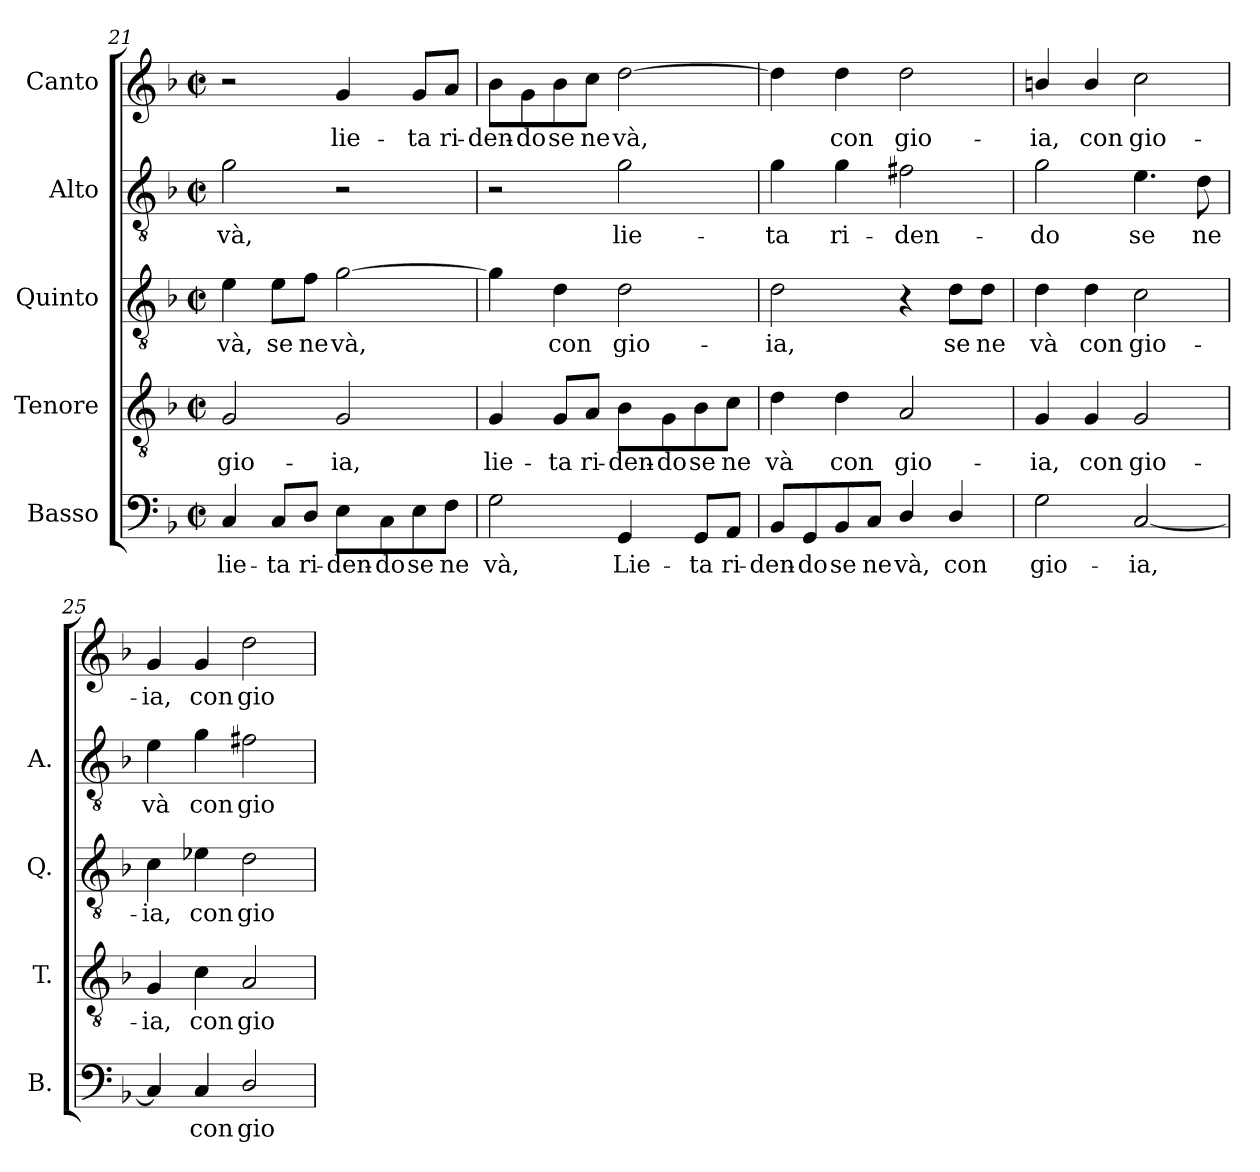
**kern	**text	**kern	**text	**kern	**text	**kern	**text	**kern	**text
*part5	*part5	*part4	*part4	*part3	*part3	*part2	*part2	*part1	*part1
*staff5	*staff5	*staff4	*staff4	*staff3	*staff3	*staff2	*staff2	*staff1	*staff1
*I"Basso	*	*I"Tenore	*	*I"Quinto	*	*I"Alto	*	*I"Canto	*
*I'B.	*	*I'T.	*	*I'Q.	*	*I'A.	*	*	*
*clefF4	*	*clefGv2	*	*clefGv2	*	*clefGv2	*	*clefG2	*
*	*	*ITrd7c12	*	*ITrd7c12	*	*ITrd7c12	*	*	*
*k[b-]	*	*k[b-]	*	*k[b-]	*	*k[b-]	*	*k[b-]	*
*F:	*	*F:	*	*F:	*	*F:	*	*F:	*
*M2/2	*	*M2/2	*	*M2/2	*	*M2/2	*	*M2/2	*
*met(c|)	*	*met(c|)	*	*met(c|)	*	*met(c|)	*	*met(c|)	*
=21	=21	=21	=21	=21	=21	=21	=21	=21	=21
!	!LO:LY:b:color=#000000	!	!	!	!	!	!	!	!
!	!	!	!LO:LY:b:color=#000000	!	!	!	!	!	!
!	!	!	!	!	!LO:LY:b:color=#000000	!	!	!	!
!	!	!	!	!	!	!	!LO:LY:b:color=#000000	!	!
4Ci/	lie-	2GGi/	gio-	4Ei\	và,	2Gi\	và,	2r	.
!	!LO:LY:b:color=#000000	!	!	!	!	!	!	!	!
!	!	!	!	!	!LO:LY:b:color=#000000	!	!	!	!
8Ci/L	-ta	.	.	8Ei\L	se	.	.	.	.
!	!LO:LY:b:color=#000000	!	!	!	!	!	!	!	!
!	!	!	!	!	!LO:LY:b:color=#000000	!	!	!	!
8Di/J	ri-	.	.	8Fi\J	ne	.	.	.	.
!	!LO:LY:b:color=#000000	!	!	!	!	!	!	!	!
!	!	!	!LO:LY:b:color=#000000	!	!	!	!	!	!
!	!	!	!	!	!LO:LY:b:color=#000000	!	!	!	!
!	!	!	!	!	!	!	!	!	!LO:LY:b:color=#000000
8Ei\L	-den-	2GGi/	-ia,	[2Gi\	và,	2r	.	4gi/	lie-
!	!LO:LY:b:color=#000000	!	!	!	!	!	!	!	!
8Ci\	-do	.	.	.	.	.	.	.	.
!	!LO:LY:b:color=#000000	!	!	!	!	!	!	!	!
!	!	!	!	!	!	!	!	!	!LO:LY:b:color=#000000
8Ei\	se	.	.	.	.	.	.	8gi/L	-ta
!	!LO:LY:b:color=#000000	!	!	!	!	!	!	!	!
!	!	!	!	!	!	!	!	!	!LO:LY:b:color=#000000
8Fi\J	ne	.	.	.	.	.	.	8ai/J	ri-
!!LO:LB:g=z
=22	=22	=22	=22	=22	=22	=22	=22	=22	=22
!	!LO:LY:b:color=#000000	!	!	!	!	!	!	!	!
!	!	!	!LO:LY:b:color=#000000	!	!	!	!	!	!
!	!	!	!	!	!	!	!	!	!LO:LY:b:color=#000000
2Gi\	và,	4GGi/	lie-	4Gi\]	.	2r	.	8b-i\L	-den-
!	!	!	!	!	!	!	!	!	!LO:LY:b:color=#000000
.	.	.	.	.	.	.	.	8gi\	-do
!	!	!	!LO:LY:b:color=#000000	!	!	!	!	!	!
!	!	!	!	!	!LO:LY:b:color=#000000	!	!	!	!
!	!	!	!	!	!	!	!	!	!LO:LY:b:color=#000000
.	.	8GGi/L	-ta	4Di\	con	.	.	8b-i\	se
!	!	!	!LO:LY:b:color=#000000	!	!	!	!	!	!
!	!	!	!	!	!	!	!	!	!LO:LY:b:color=#000000
.	.	8AAi/J	ri-	.	.	.	.	8cci\J	ne
!	!LO:LY:b:color=#000000	!	!	!	!	!	!	!	!
!	!	!	!LO:LY:b:color=#000000	!	!	!	!	!	!
!	!	!	!	!	!LO:LY:b:color=#000000	!	!	!	!
!	!	!	!	!	!	!	!LO:LY:b:color=#000000	!	!
!	!	!	!	!	!	!	!	!	!LO:LY:b:color=#000000
4GGi/	Lie-	8BB-i\L	-den-	2Di\	gio-	2Gi\	lie-	[2ddi\	và,
!	!	!	!LO:LY:b:color=#000000	!	!	!	!	!	!
.	.	8GGi\	-do	.	.	.	.	.	.
!	!LO:LY:b:color=#000000	!	!	!	!	!	!	!	!
!	!	!	!LO:LY:b:color=#000000	!	!	!	!	!	!
8GGi/L	-ta	8BB-i\	se	.	.	.	.	.	.
!	!LO:LY:b:color=#000000	!	!	!	!	!	!	!	!
!	!	!	!LO:LY:b:color=#000000	!	!	!	!	!	!
8AAi/J	ri-	8Ci\J	ne	.	.	.	.	.	.
=23	=23	=23	=23	=23	=23	=23	=23	=23	=23
!	!LO:LY:b:color=#000000	!	!	!	!	!	!	!	!
!	!	!	!LO:LY:b:color=#000000	!	!	!	!	!	!
!	!	!	!	!	!LO:LY:b:color=#000000	!	!	!	!
!	!	!	!	!	!	!	!LO:LY:b:color=#000000	!	!
8BB-i/L	-den-	4Di\	và	2Di\	-ia,	4Gi\	-ta	4ddi\]	.
!	!LO:LY:b:color=#000000	!	!	!	!	!	!	!	!
8GGi/	-do	.	.	.	.	.	.	.	.
!	!LO:LY:b:color=#000000	!	!	!	!	!	!	!	!
!	!	!	!LO:LY:b:color=#000000	!	!	!	!	!	!
!	!	!	!	!	!	!	!LO:LY:b:color=#000000	!	!
!	!	!	!	!	!	!	!	!	!LO:LY:b:color=#000000
8BB-i/	se	4Di\	con	.	.	4Gi\	ri-	4ddi\	con
!	!LO:LY:b:color=#000000	!	!	!	!	!	!	!	!
8Ci/J	ne	.	.	.	.	.	.	.	.
!	!LO:LY:b:color=#000000	!	!	!	!	!	!	!	!
!	!	!	!LO:LY:b:color=#000000	!	!	!	!	!	!
!	!	!	!	!	!	!	!LO:LY:b:color=#000000	!	!
!	!	!	!	!	!	!	!	!	!LO:LY:b:color=#000000
4Di/	và,	2AAi/	gio-	4r	.	2F#Xi\	-den-	2ddi\	gio-
!	!LO:LY:b:color=#000000	!	!	!	!	!	!	!	!
!	!	!	!	!	!LO:LY:b:color=#000000	!	!	!	!
4Di/	con	.	.	8Di\L	se	.	.	.	.
!	!	!	!	!	!LO:LY:b:color=#000000	!	!	!	!
.	.	.	.	8Di\J	ne	.	.	.	.
=24	=24	=24	=24	=24	=24	=24	=24	=24	=24
!	!LO:LY:b:color=#000000	!	!	!	!	!	!	!	!
!	!	!	!LO:LY:b:color=#000000	!	!	!	!	!	!
!	!	!	!	!	!LO:LY:b:color=#000000	!	!	!	!
!	!	!	!	!	!	!	!LO:LY:b:color=#000000	!	!
!	!	!	!	!	!	!	!	!	!LO:LY:b:color=#000000
2Gi\	gio-	4GGi/	-ia,	4Di\	và	2Gi\	-do	4bni/	-ia,
!	!	!	!LO:LY:b:color=#000000	!	!	!	!	!	!
!	!	!	!	!	!LO:LY:b:color=#000000	!	!	!	!
!	!	!	!	!	!	!	!	!	!LO:LY:b:color=#000000
.	.	4GGi/	con	4Di\	con	.	.	4bi/	con
!	!LO:LY:b:color=#000000	!	!	!	!	!	!	!	!
!	!	!	!LO:LY:b:color=#000000	!	!	!	!	!	!
!	!	!	!	!	!LO:LY:b:color=#000000	!	!	!	!
!	!	!	!	!	!	!	!LO:LY:b:color=#000000	!	!
!	!	!	!	!	!	!	!	!	!LO:LY:b:color=#000000
[2Ci/	-ia,	2GGi/	gio-	2Ci\	gio-	4.Ei\	se	2cci\	gio-
!	!	!	!	!	!	!	!LO:LY:b:color=#000000	!	!
.	.	.	.	.	.	8Di\	ne	.	.
=25	=25	=25	=25	=25	=25	=25	=25	=25	=25
!	!	!	!LO:LY:b:color=#000000	!	!	!	!	!	!
!	!	!	!	!	!LO:LY:b:color=#000000	!	!	!	!
!	!	!	!	!	!	!	!LO:LY:b:color=#000000	!	!
!	!	!	!	!	!	!	!	!	!LO:LY:b:color=#000000
4Ci/]	.	4GGi/	-ia,	4Ci\	-ia,	4Ei\	và	4gi/	-ia,
!	!LO:LY:b:color=#000000	!	!	!	!	!	!	!	!
!	!	!	!LO:LY:b:color=#000000	!	!	!	!	!	!
!	!	!	!	!	!LO:LY:b:color=#000000	!	!	!	!
!	!	!	!	!	!	!	!LO:LY:b:color=#000000	!	!
!	!	!	!	!	!	!	!	!	!LO:LY:b:color=#000000
4Ci/	con	4Ci\	con	4E-Xi\	con	4Gi\	con	4gi/	con
!	!LO:LY:b:color=#000000	!	!	!	!	!	!	!	!
!	!	!	!LO:LY:b:color=#000000	!	!	!	!	!	!
!	!	!	!	!	!LO:LY:b:color=#000000	!	!	!	!
!	!	!	!	!	!	!	!LO:LY:b:color=#000000	!	!
!	!	!	!	!	!	!	!	!	!LO:LY:b:color=#000000
2Di/	gio-	2AAi/	gio-	2Di\	gio-	2F#Xi\	gio-	2ddi\	gio-
=	=	=	=	=	=	=	=	=	=
*-	*-	*-	*-	*-	*-	*-	*-	*-	*-
